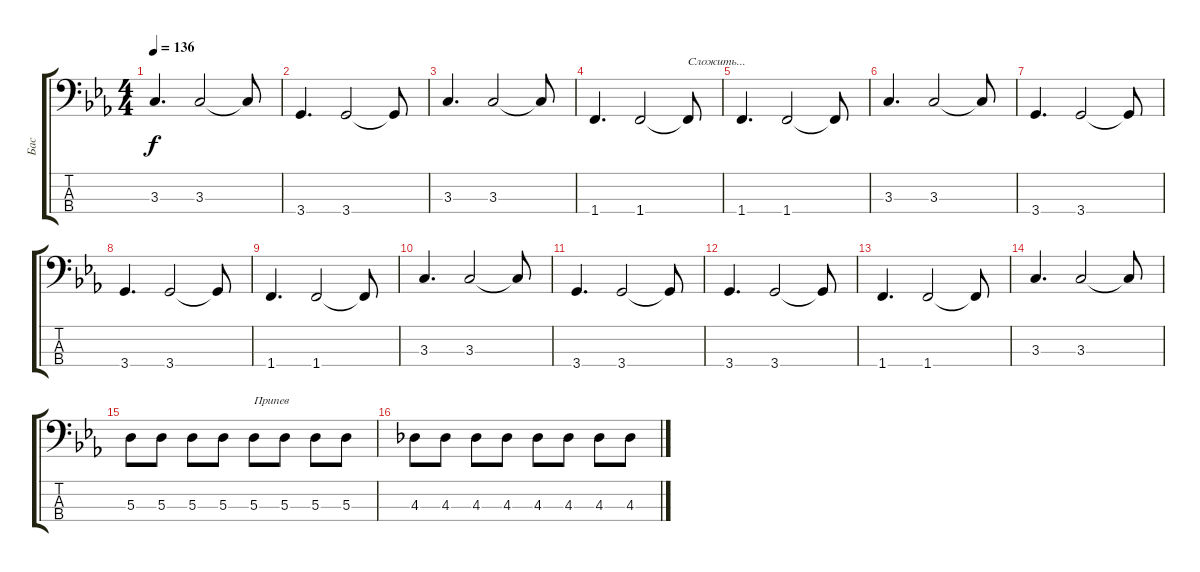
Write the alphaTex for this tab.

\track ("Бас" "Бас") {instrument electricbassfinger}
\staff {score tabs}
\tuning (G2 D2 A1 E1) {hide}
\ts (4 4)
\tempo 136
\clef f4
\ks cminor
3.3.4{d dy f} 3.3.2 3.3{t}.8 |
3.4.4{d} 3.4.2 3.4{t}.8 |
3.3.4{d} 3.3.2 3.3{t}.8 |
1.4.4{d} 1.4.2 1.4{t}.8{txt "Сложить..."} |
1.4.4{d} 1.4.2 1.4{t}.8 |
3.3.4{d} 3.3.2 3.3{t}.8 |
3.4.4{d} 3.4.2 3.4{t}.8 |
3.4.4{d} 3.4.2 3.4{t}.8 |
1.4.4{d} 1.4.2 1.4{t}.8 |
3.3.4{d} 3.3.2 3.3{t}.8 |
3.4.4{d} 3.4.2 3.4{t}.8 |
3.4.4{d} 3.4.2 3.4{t}.8 |
1.4.4{d} 1.4.2 1.4{t}.8 |
3.3.4{d} 3.3.2 3.3{t}.8 |
5.3.8 5.3.8 5.3.8 5.3.8 5.3.8{txt "Припев"} 5.3.8 5.3.8 5.3.8 |
4.3.8 4.3.8 4.3.8 4.3.8 4.3.8 4.3.8 4.3.8 4.3.8
